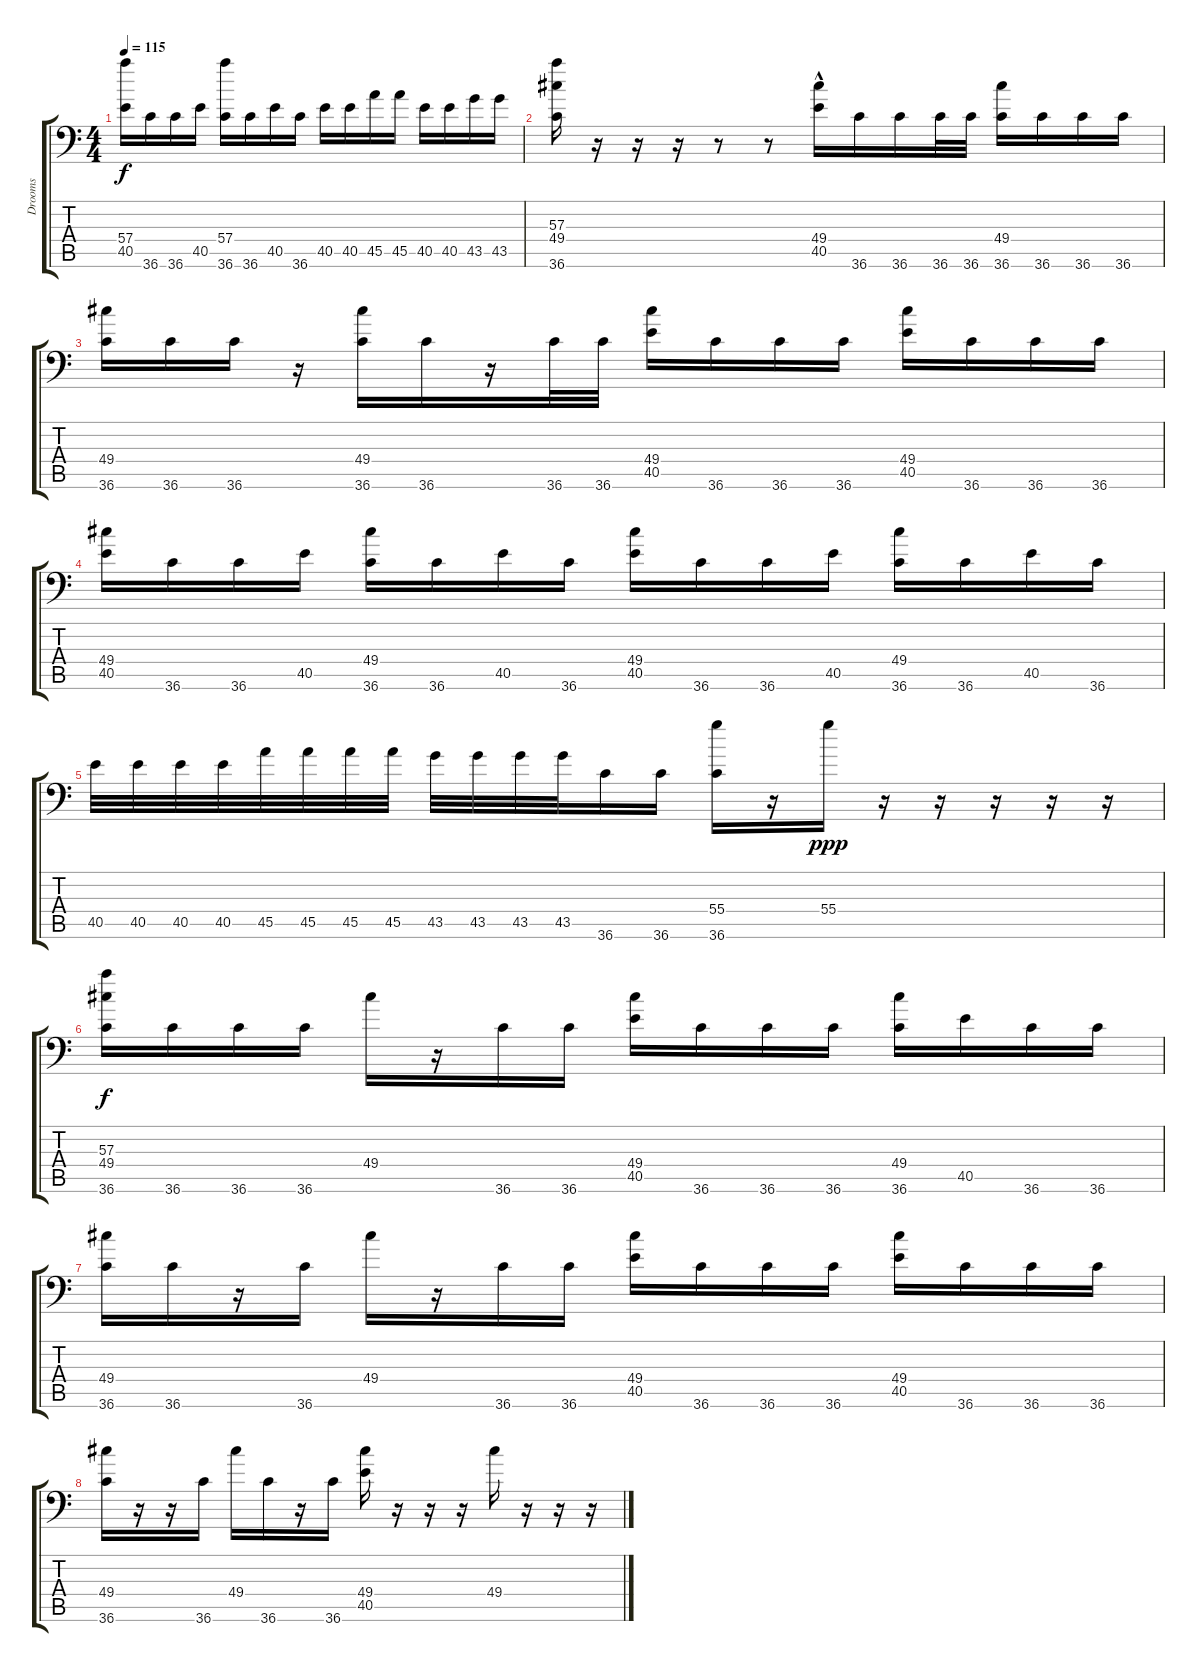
\track ("Drooms" "Drooms") {instrument acousticgrandpiano}
\staff {score tabs}
\tuning (C-1 C-1 C-1 C-1 C-1 C-1) {hide}
\ts (4 4)
\tempo 115
\clef f4
\ks c
(57.4 40.5).16{dy f} 36.6.16 36.6.16 40.5.16 (57.4 36.6).16 36.6.16 40.5.16 36.6.16 40.5.16 40.5.16 45.5.16 45.5.16 40.5.16 40.5.16 43.5.16 43.5.16 |
(57.3 49.4 36.6).16 r.16 r.16 r.16 r.8 r.8 (49.4 40.5{hac}).16 36.6.16 36.6.16 36.6.32 36.6.32 (49.4 36.6).16 36.6.16 36.6.16 36.6.16 |
(49.4 36.6).16 36.6.16 36.6.16 r.16 (49.4 36.6).16 36.6.16 r.16 36.6.32 36.6.32 (49.4 40.5).16 36.6.16 36.6.16 36.6.16 (49.4 40.5).16 36.6.16 36.6.16 36.6.16 |
(49.4 40.5).16 36.6.16 36.6.16 40.5.16 (49.4 36.6).16 36.6.16 40.5.16 36.6.16 (49.4 40.5).16 36.6.16 36.6.16 40.5.16 (49.4 36.6).16 36.6.16 40.5.16 36.6.16 |
40.5.32 40.5.32 40.5.32 40.5.32 45.5.32 45.5.32 45.5.32 45.5.32 43.5.32 43.5.32 43.5.32 43.5.32 36.6.16 36.6.16 (55.4 36.6).16 r.16 55.4.16{dy ppp} r.16 r.16 r.16 r.16 r.16 |
(57.3 49.4 36.6).16{dy f} 36.6.16 36.6.16 36.6.16 49.4.16 r.16 36.6.16 36.6.16 (49.4 40.5).16 36.6.16 36.6.16 36.6.16 (49.4 36.6).16 40.5.16 36.6.16 36.6.16 |
(49.4 36.6).16 36.6.16 r.16 36.6.16 49.4.16 r.16 36.6.16 36.6.16 (49.4 40.5).16 36.6.16 36.6.16 36.6.16 (49.4 40.5).16 36.6.16 36.6.16 36.6.16 |
(49.4 36.6).16 r.16 r.16 36.6.16 49.4.16 36.6.16 r.16 36.6.16 (49.4 40.5).16 r.16 r.16 r.16 49.4.16 r.16 r.16 r.16
